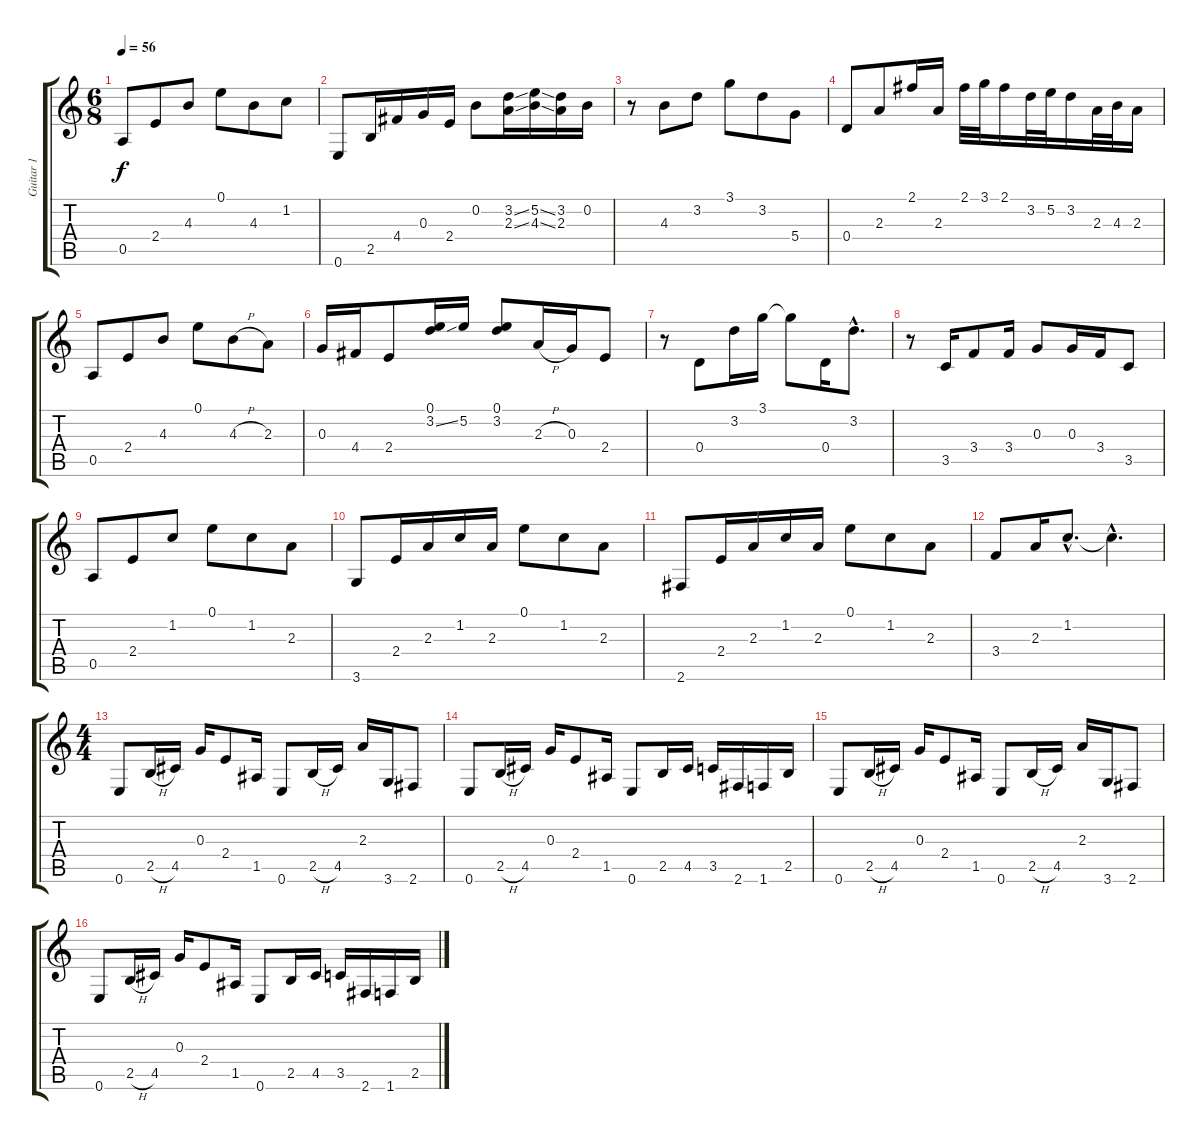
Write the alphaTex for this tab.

\track ("Guitar 1" "Guitar 1") {instrument acousticguitarsteel}
\staff {score tabs}
\tuning (E4 B3 G3 D3 A2 E2) {hide}
\ts (6 8)
\tempo 56
\clef g2
\ks c
0.5.8{dy f} 2.4.8 4.3.8 0.1.8 4.3.8 1.2.8 |
0.6.8 2.5.16 4.4.16 0.3.16 2.4.16 0.2.8 (3.2{ss} 2.3{ss}).16 (5.2{ss} 4.3{ss}).16 (3.2 2.3).16 0.2.16 |
r.8 4.3.8 3.2.8 3.1.8 3.2.8 5.4.8 |
0.4.8 2.3.8 2.1.16 2.3.16 2.1.32 3.1.32 2.1.16 3.2.32 5.2.32 3.2.16 2.3.32 4.3.32 2.3.16 |
0.5.8 2.4.8 4.3.8 0.1.8 4.3{h}.8 2.3.8 |
0.3.16 4.4.16 2.4.8 (0.1 3.2{ss}).16 5.2.16 (0.1 3.2).8 2.3{h}.16 0.3.16 2.4.8 |
r.8 0.4.8 3.2.16 3.1.16 3.1{t}.8 0.4.16 3.2{hac}.8{d} |
r.8 3.5.16 3.4.8 3.4.16 0.3.8 0.3.16 3.4.16 3.5.8 |
0.5.8 2.4.8 1.2.8 0.1.8 1.2.8 2.3.8 |
3.6.8 2.4.16 2.3.16 1.2.16 2.3.16 0.1.8 1.2.8 2.3.8 |
2.6.8 2.4.16 2.3.16 1.2.16 2.3.16 0.1.8 1.2.8 2.3.8 |
3.4.8 2.3.16 1.2{hac}.8{d} 1.2{hac t}.4{d} |
\ts (4 4)
0.6.8 2.5{h}.16 4.5.16 0.3.16 2.4.8 1.5.16 0.6.8 2.5{h}.16 4.5.16 2.3.16 3.6.16 2.6.8 |
0.6.8 2.5{h}.16 4.5.16 0.3.16 2.4.8 1.5.16 0.6.8 2.5.16 4.5.16 3.5.16 2.6.16 1.6.16 2.5.16 |
0.6.8 2.5{h}.16 4.5.16 0.3.16 2.4.8 1.5.16 0.6.8 2.5{h}.16 4.5.16 2.3.16 3.6.16 2.6.8 |
0.6.8 2.5{h}.16 4.5.16 0.3.16 2.4.8 1.5.16 0.6.8 2.5.16 4.5.16 3.5.16 2.6.16 1.6.16 2.5.16
